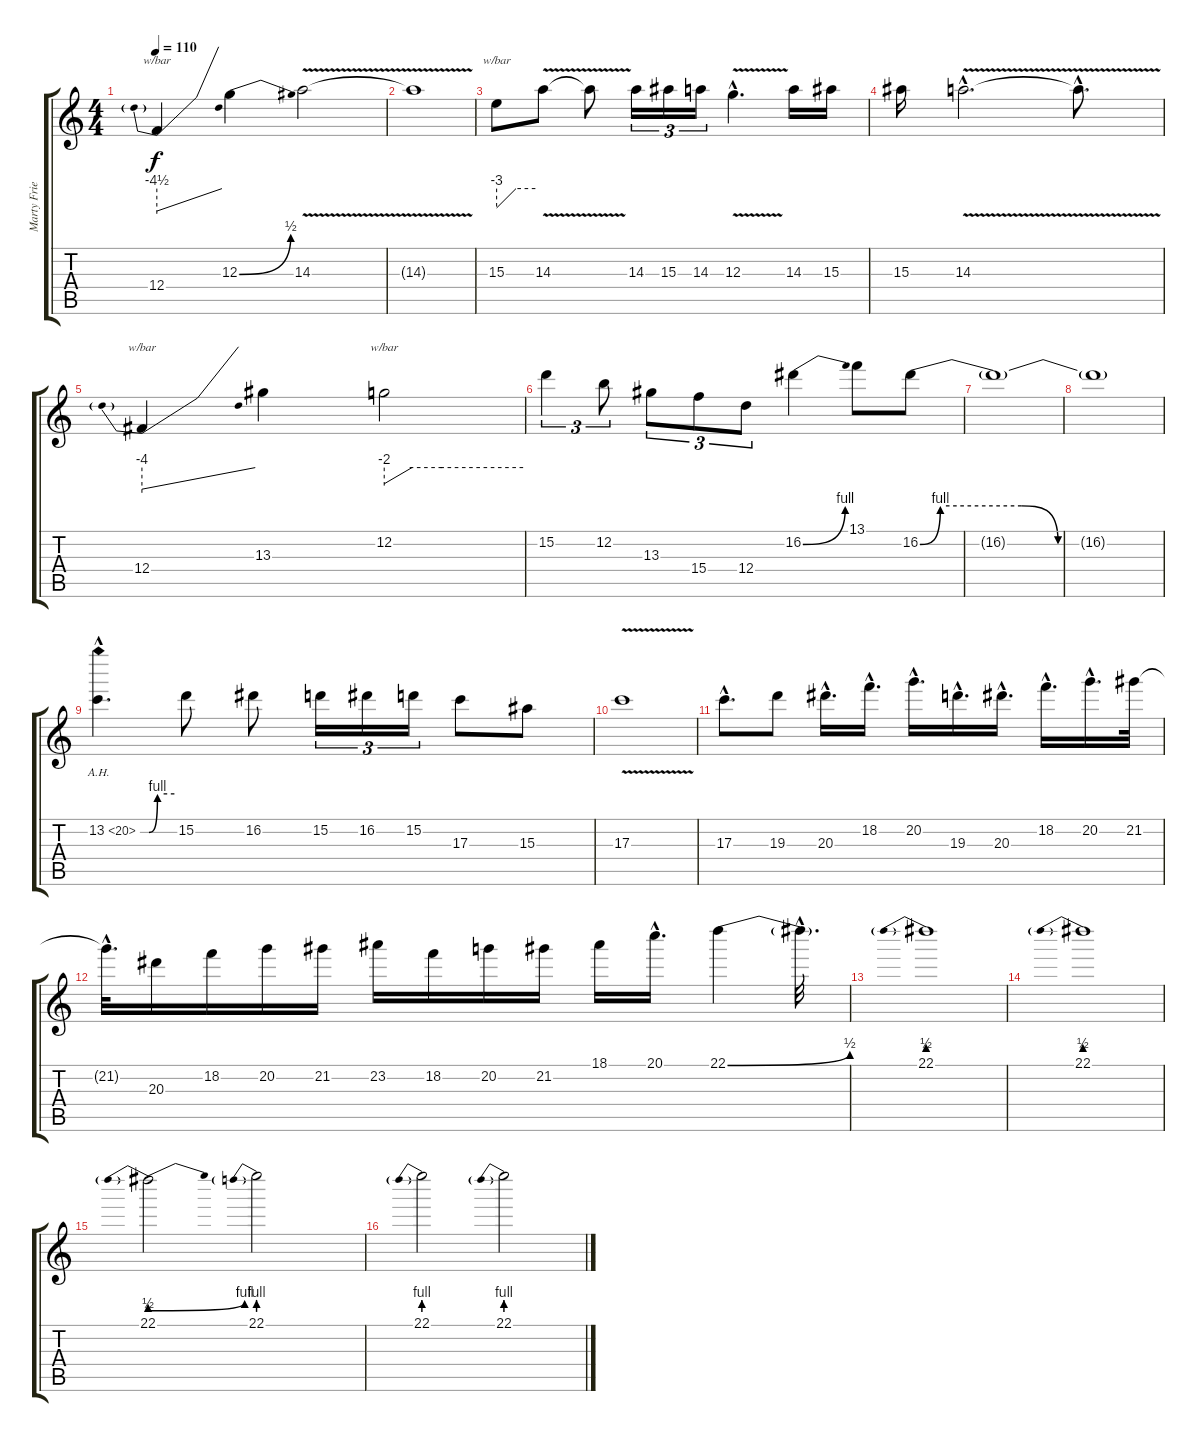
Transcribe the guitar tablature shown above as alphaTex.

\track ("Marty Friedman" "Marty Frie") {instrument overdrivenguitar}
\staff {score tabs}
\tuning (E4 B3 G3 D3 A2 E2) {hide}
\ts (4 4)
\tempo 110
\clef g2
\ks c
12.4.4{tbe (predivedive default 0 -18 60 0) dy f} 12.3{be (bend 0 0 60 2)}.4 14.3{v}.2 |
14.3{t}.1 |
15.3.8{tbe (custom default 0 -12 30 0 60 0)} 14.3{v}.8 14.3{t}.8 14.3.16{tu (3 2)} 15.3.16{tu (3 2)} 14.3.16{tu (3 2)} 12.3{v hac}.4{d} 14.3.16 15.3.16 |
15.3.16 14.3{v hac}.2{d} 14.3{hac t}.8{d} |
12.4.4{tbe (predivedive default 0 -16 60 0)} 13.3.4 12.2.2{tbe (custom default 0 -8 12 0 25 0 60 0)} |
15.2.4{tu (3 2)} 12.2.8{tu (3 2)} 13.3.8{tu (3 2)} 15.4.8{tu (3 2)} 12.4.8{tu (3 2)} 16.2{be (bend 0 0 60 4)}.4 13.1.8 16.2{be (custom 0 0 5 4 25 4 34 0 60 0)}.8 |
16.2{t}.1 |
16.2{t}.1 |
13.2{be (custom 0 0 15 0 30 4 60 4) ah 7 hac}.4{d} 15.2.8 16.2.8 15.2.16{tu (3 2)} 16.2.16{tu (3 2)} 15.2.16{tu (3 2)} 17.3.8 15.3.8 |
17.3{v}.1 |
17.3{hac}.8{d} 19.3.8 20.3{hac}.16{d} 18.2{hac}.16{d} 20.2{hac}.16{d} 19.3{hac}.16{d} 20.3{hac}.16{d} 18.2{hac}.16{d} 20.2{hac}.16{d} 21.2.32 |
21.2{hac t}.32{d} 20.3.16 18.2.16 20.2.16 21.2.16 23.2.16 18.2.16 20.2.16 21.2.16 18.1.16 20.1{hac}.16{d} 22.1{be (bend 0 0 60 2)}.4 22.1{hac t}.32{d} |
22.1{be (prebend 0 2 60 2)}.1 |
22.1{be (prebend 0 2 60 2)}.1 |
22.1{be (prebendbend 0 2 60 4)}.2{volume 11} 22.1{be (prebend 0 4 60 4)}.2 |
22.1{be (prebend 0 4 60 4)}.2 22.1{be (prebend 0 4 60 4)}.2
